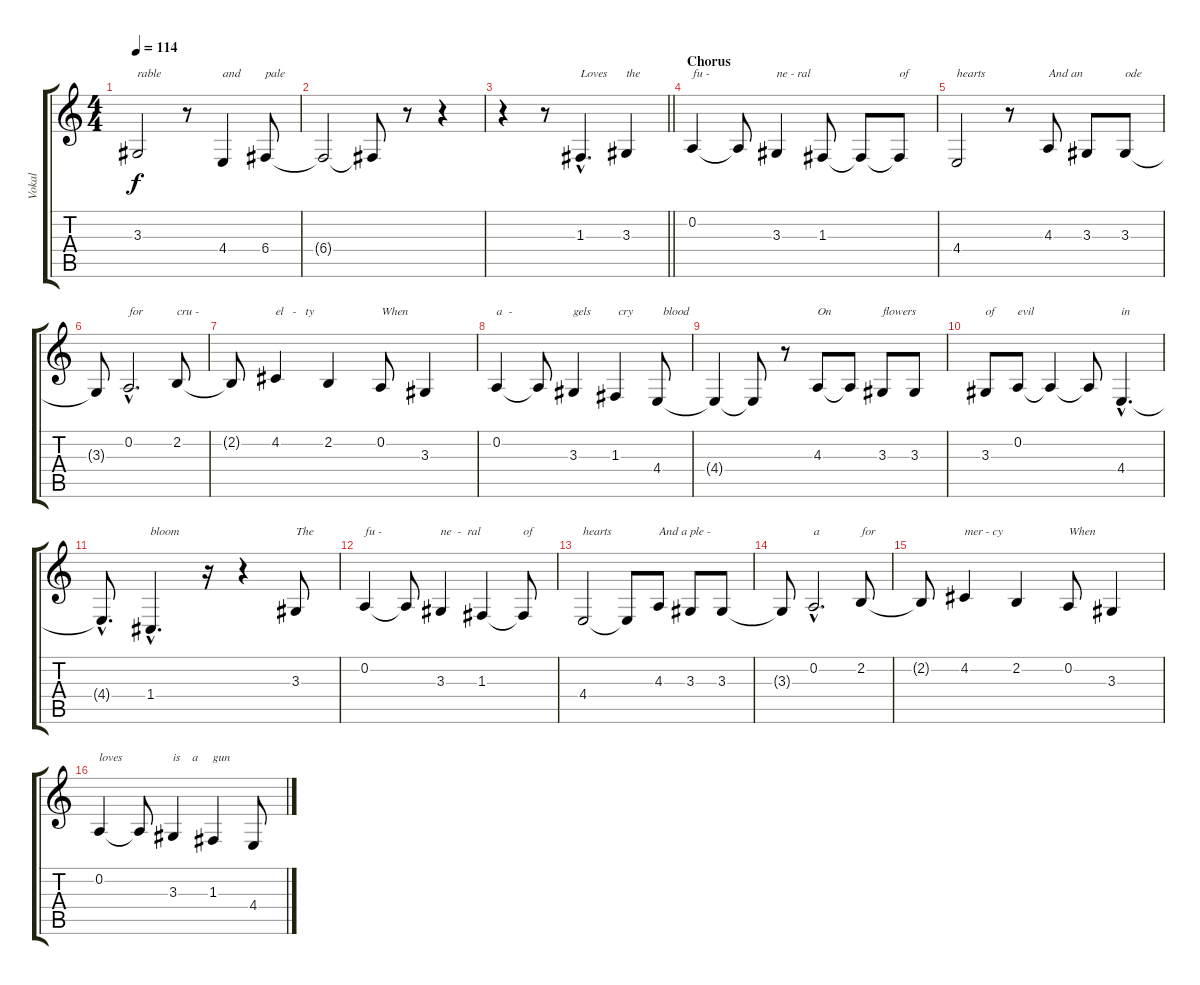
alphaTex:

\track ("Vokal" "Vokal") {instrument altosax}
\staff {score tabs}
\tuning (D4 A3 F3 C3 G2 D2) {hide}
\ts (4 4)
\tempo 114
\clef g2
\ks c
3.3.2{txt "rable" dy f} r.8 4.4.4{txt "and"} 6.4.8{txt "pale"} |
6.4{t}.2 6.4{t}.8 r.8 r.4 |
\barLineRight lightlight
r.4 r.8 1.3{hac}.4{d txt "Loves"} 3.3.4{txt "the"} |
\section ("" "Chorus")
0.2.4{txt "fu -"} 0.2{t}.8 3.3.4{txt "ne - ral"} 1.3.8 1.3{t}.8 1.3{t}.8{txt "of"} |
4.4.2{txt "hearts"} r.8 4.3.8{txt "And an"} 3.3.8 3.3.8{txt "ode"} |
3.3{t}.8 0.2{hac}.2{d txt "for"} 2.2.8{txt "cru - "} |
2.2{t}.8 4.2.4{txt "el   -   ty"} 2.2.4 0.2.8{txt "When"} 3.3.4 |
0.2.4{txt "a  - "} 0.2{t}.8 3.3.4{txt "gels"} 1.3.4{txt " cry"} 4.4.8{txt "  blood"} |
4.4{t}.4 4.4{t}.8 r.8 4.3.8{txt "On"} 4.3{t}.8 3.3.8{txt "flowers"} 3.3.8 |
3.3.8{txt "of"} 0.2.8{txt "evil"} 0.2{t}.4 0.2{t}.8 4.4{hac}.4{d txt "in"} |
4.4{hac t}.8{d} 1.4{hac}.4{d txt "bloom"} r.16 r.4 3.3.8{txt "The"} |
0.2.4{txt "fu -"} 0.2{t}.8 3.3.4{txt "ne  -  ral"} 1.3.4 1.3{t}.8{txt "of"} |
4.4.2{txt "hearts"} 4.4{t}.8 4.3.8{txt "And a ple -"} 3.3.8 3.3.8 |
3.3{t}.8 0.2{hac}.2{d txt "a"} 2.2.8{txt "for"} |
2.2{t}.8 4.2.4{txt "mer - cy"} 2.2.4 0.2.8{txt "When"} 3.3.4 |
0.2.4{txt "loves"} 0.2{t}.8 3.3.4{txt "is    a     gun"} 1.3.4 4.4.8
